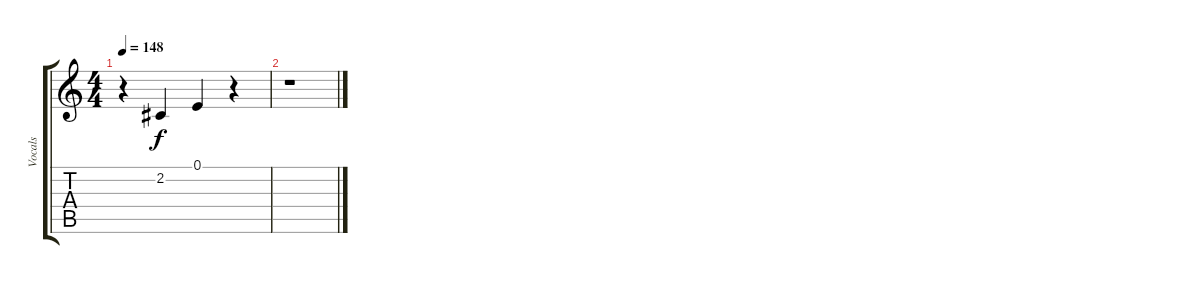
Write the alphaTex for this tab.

\track ("Vocals" "Vocals") {instrument tenorsax}
\staff {score tabs}
\tuning (E4 B3 G3 D3 A2 E2) {hide}
\ts (4 4)
\tempo 148
\clef g2
\ks c
r.4{dy f} 2.2.4{balance 12} 0.1.4{balance 4} r.4 |
r.1
